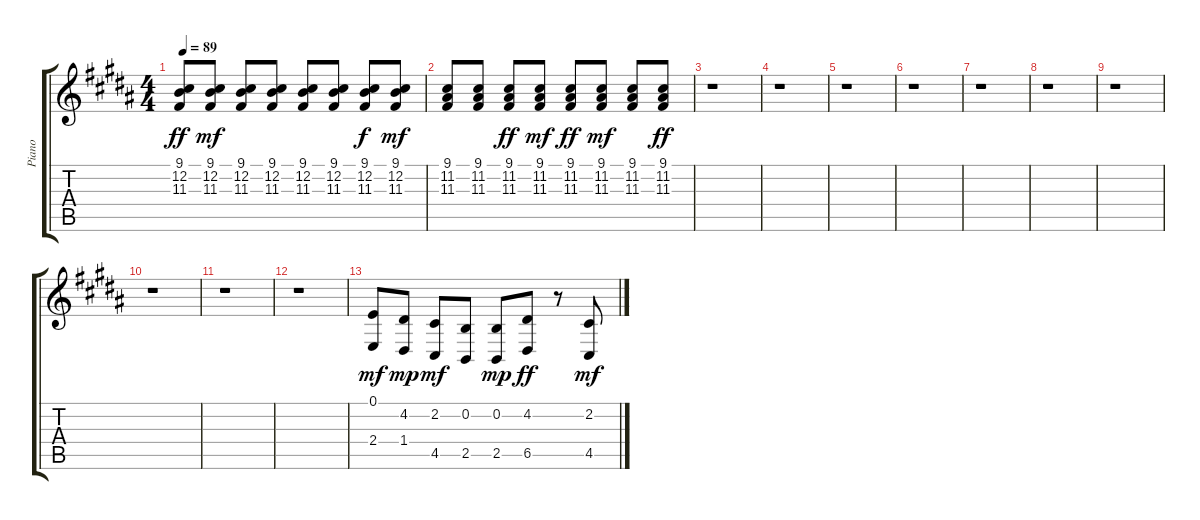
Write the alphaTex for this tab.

\track ("Piano" "Piano") {instrument acousticgrandpiano}
\staff {score tabs}
\tuning (E4 B3 G3 D3 A2 E2) {hide}
\ts (4 4)
\tempo 89
\clef g2
\ks b
(9.1 12.2 11.3).8{dy ff} (9.1 12.2 11.3).8{dy mf} (9.1 12.2 11.3).8 (9.1 12.2 11.3).8 (9.1 12.2 11.3).8 (9.1 12.2 11.3).8 (9.1 12.2 11.3).8{dy f} (9.1 12.2 11.3).8{dy mf} |
(9.1 11.2 11.3).8 (9.1 11.2 11.3).8 (9.1 11.2 11.3).8{dy ff} (9.1 11.2 11.3).8{dy mf} (9.1 11.2 11.3).8{dy ff} (9.1 11.2 11.3).8{dy mf} (9.1 11.2 11.3).8 (9.1 11.2 11.3).8{dy ff} |
r.1 |
r.1 |
r.1 |
r.1 |
r.1 |
r.1 |
r.1 |
r.1 |
r.1 |
r.1 |
(0.1 2.4).8{dy mf} (4.2 1.4).8{dy mp} (2.2 4.5).8{dy mf} (0.2 2.5).8 (0.2 2.5).8{dy mp} (4.2 6.5).8{dy ff} r.8 (2.2 4.5).8{dy mf}
